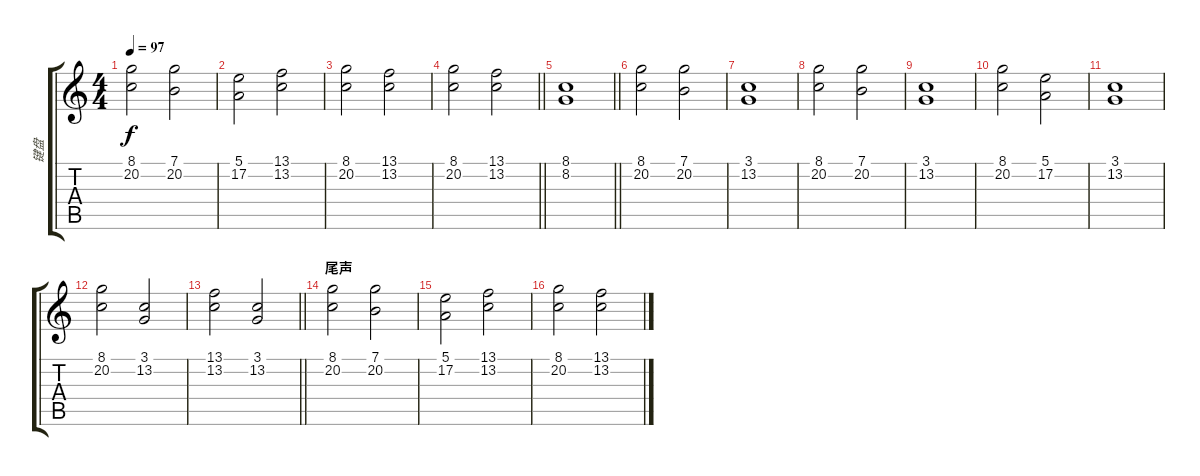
\track ("键盘" "键盘") {instrument stringensemble2}
\staff {score tabs}
\tuning (E4 B3 G3 D3 A2 E2) {hide}
\ts (4 4)
\tempo 97
\clef g2
\ks c
(8.1 20.2).2{dy f} (7.1 20.2).2 |
(5.1 17.2).2 (13.1 13.2).2 |
(8.1 20.2).2 (13.1 13.2).2 |
\barLineRight lightlight
(8.1 20.2).2 (13.1 13.2).2 |
\barLineRight lightlight
(8.1 8.2).1 |
\section ("" "")
(8.1 20.2).2 (7.1 20.2).2 |
(3.1 13.2).1 |
(8.1 20.2).2 (7.1 20.2).2 |
(3.1 13.2).1 |
(8.1 20.2).2 (5.1 17.2).2 |
(3.1 13.2).1 |
(8.1 20.2).2 (3.1 13.2).2 |
\barLineRight lightlight
(13.1 13.2).2 (3.1 13.2).2 |
\section ("" "尾声")
(8.1 20.2).2 (7.1 20.2).2 |
(5.1 17.2).2 (13.1 13.2).2 |
(8.1 20.2).2 (13.1 13.2).2
